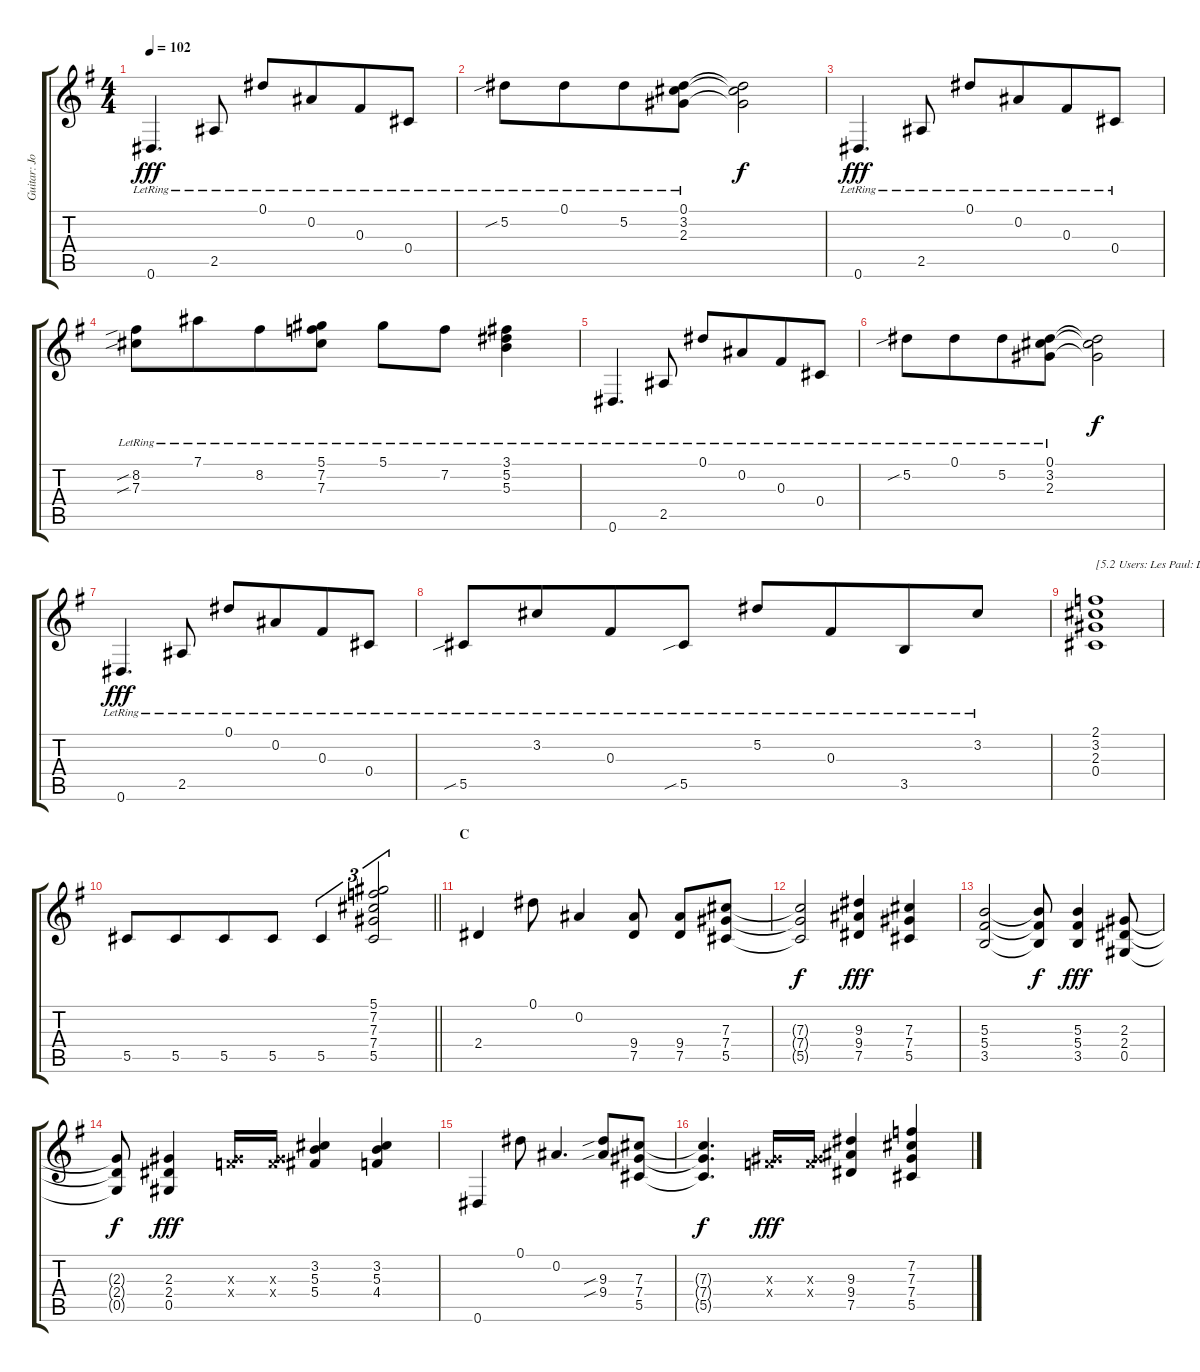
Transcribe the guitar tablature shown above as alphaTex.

\track ("Guitar: Jon" "Guitar: Jo") {instrument electricguitarclean}
\staff {score tabs}
\tuning (Eb4 Bb3 Gb3 Db3 Ab2 Eb2) {hide}
\ts (4 4)
\tempo 102
\clef g2
\ks g
0.6{lr}.4{d dy fff} 2.5{lr}.8 0.1{lr}.8 0.2{lr}.8{beam merge} 0.3{lr}.8 0.4{lr}.8 |
5.2{sib lr}.8 0.1{lr}.8{beam merge} 5.2{lr}.8 (0.1{lr} 3.2{lr} 2.3{lr}).8 (0.1{t} 3.2{t} 2.3{t}).2{dy f} |
0.6{lr}.4{d dy fff} 2.5{lr}.8 0.1{lr}.8 0.2{lr}.8{beam merge} 0.3{lr}.8 0.4{lr}.8 |
(8.2{sib lr} 7.3{sib lr}).8 7.1{lr}.8{beam merge} 8.2{lr}.8 (5.1{lr} 7.2{lr} 7.3{lr}).8 5.1{lr}.8 7.2{lr}.8{beam merge} (3.1{lr} 5.2{lr} 5.3{lr}).4 |
0.6{lr}.4{d} 2.5{lr}.8 0.1{lr}.8 0.2{lr}.8{beam merge} 0.3{lr}.8 0.4{lr}.8 |
5.2{sib lr}.8 0.1{lr}.8{beam merge} 5.2{lr}.8 (0.1{lr} 3.2{lr} 2.3{lr}).8 (0.1{t} 3.2{t} 2.3{t}).2{dy f} |
0.6{lr}.4{d dy fff} 2.5{lr}.8 0.1{lr}.8 0.2{lr}.8{beam merge} 0.3{lr}.8 0.4{lr}.8 |
5.5{sib lr}.8 3.2{lr}.8{beam merge} 0.3{lr}.8 5.5{sib lr}.8 5.2{lr}.8 0.3{lr}.8{beam merge} 3.5{lr}.8 3.2{lr}.8 |
(2.1 3.2 2.3 0.4).1{txt "[5.2 Users: Les Paul: Legends: E.G.M. - Rhythm]" volume 13 instrument distortionguitar} |
\barLineRight lightlight
5.5.8 5.5.8{beam merge} 5.5.8 5.5.8 5.5.4{tu (3 2)} (5.1 7.2 7.3 7.4 5.5).2{tu (3 2)} |
\section ("" "C")
2.4.4 0.1.8 0.2.4 (9.4 7.5).8 (9.4 7.5).8 (7.3 7.4 5.5).8 |
(7.3{t} 7.4{t} 5.5{t}).2{dy f} (9.3 9.4 7.5).4{dy fff} (7.3 7.4 5.5).4 |
(5.3 5.4 3.5).2 (5.3{t} 5.4{t} 3.5{t}).8{dy f} (5.3 5.4 3.5).4{dy fff} (2.3 2.4 0.5).8 |
(2.3{t} 2.4{t} 0.5{t}).8{dy f} (2.3 2.4 0.5).4{dy fff} (2.3{x} 4.4{x}).16 (2.3{x} 4.4{x}).16 (3.2 5.3 5.4).4 (3.2 5.3 4.4).4 |
0.6.4 0.1.8 0.2.4{d} (9.3{sib} 9.4{sib}).8 (7.3 7.4 5.5).8 |
(7.3{t} 7.4{t} 5.5{t}).4{d dy f} (2.3{x} 4.4{x}).16{dy fff} (2.3{x} 4.4{x}).16 (9.3 9.4 7.5).4 (7.2 7.3 7.4 5.5).4
